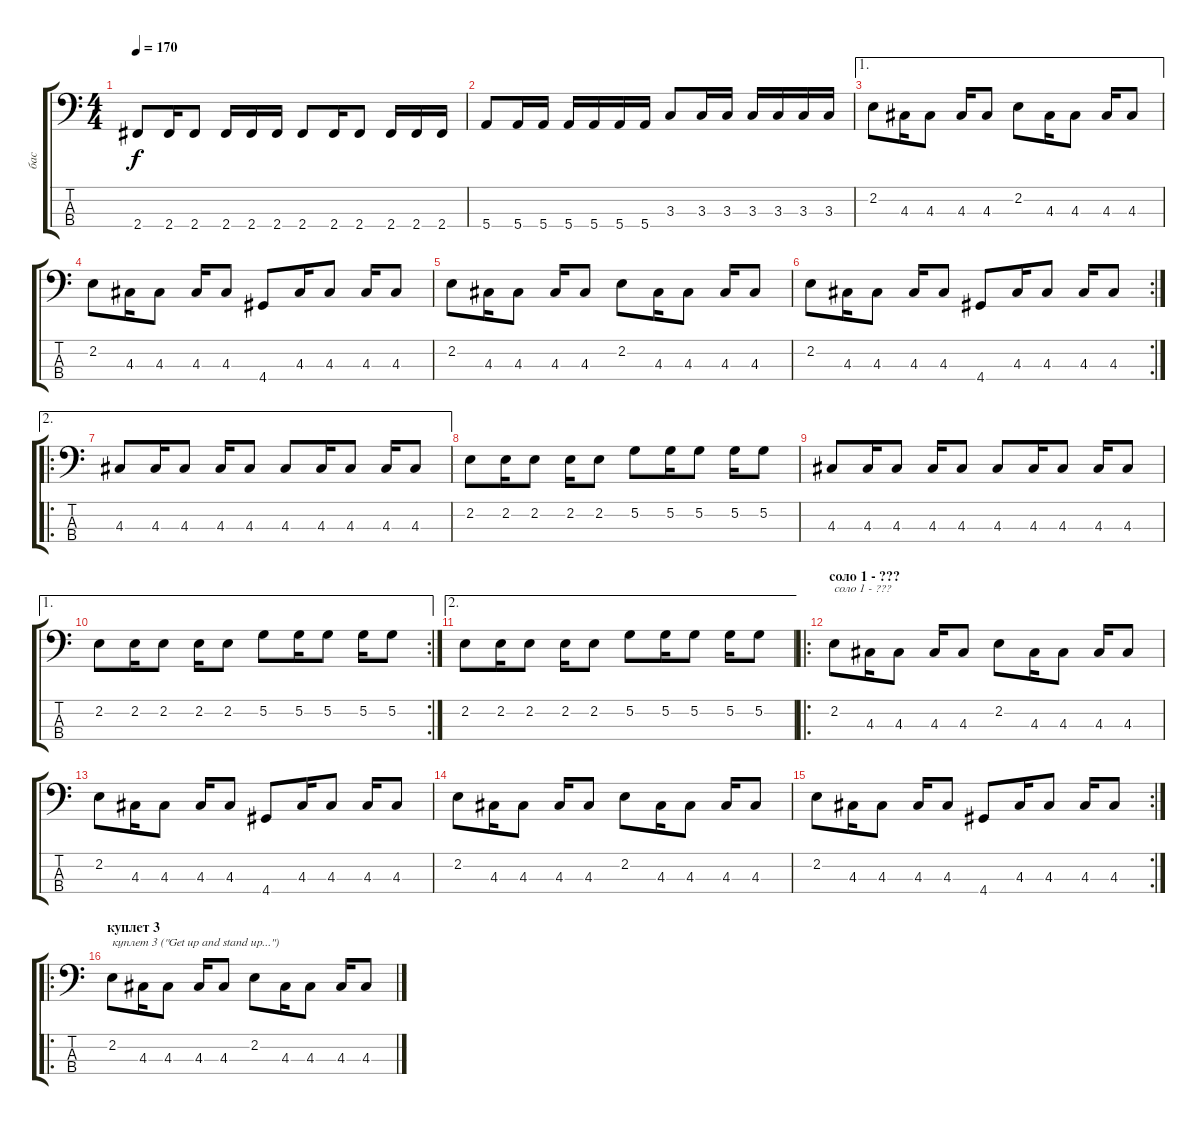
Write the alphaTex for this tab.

\track ("бас" "бас") {instrument electricbasspick}
\staff {score tabs}
\tuning (G2 D2 A1 E1) {hide}
\ts (4 4)
\tempo 170
\clef f4
\ks c
2.4.8{dy f} 2.4.16 2.4.8 2.4.16 2.4.16 2.4.16 2.4.8 2.4.16 2.4.8 2.4.16 2.4.16 2.4.16 |
5.4.8 5.4.16 5.4.16 5.4.16 5.4.16 5.4.16 5.4.16 3.3.8 3.3.16 3.3.16 3.3.16 3.3.16 3.3.16 3.3.16 |
\ae 1
2.2.8 4.3.16 4.3.8 4.3.16 4.3.8 2.2.8 4.3.16 4.3.8 4.3.16 4.3.8 |
2.2.8 4.3.16 4.3.8 4.3.16 4.3.8 4.4.8 4.3.16 4.3.8 4.3.16 4.3.8 |
2.2.8 4.3.16 4.3.8 4.3.16 4.3.8 2.2.8 4.3.16 4.3.8 4.3.16 4.3.8 |
\rc 2
2.2.8 4.3.16 4.3.8 4.3.16 4.3.8 4.4.8 4.3.16 4.3.8 4.3.16 4.3.8 |
\ae 2
\ro
4.3.8 4.3.16 4.3.8 4.3.16 4.3.8 4.3.8 4.3.16 4.3.8 4.3.16 4.3.8 |
2.2.8 2.2.16 2.2.8 2.2.16 2.2.8 5.2.8 5.2.16 5.2.8 5.2.16 5.2.8 |
4.3.8 4.3.16 4.3.8 4.3.16 4.3.8 4.3.8 4.3.16 4.3.8 4.3.16 4.3.8 |
\ae 1
\rc 2
2.2.8 2.2.16 2.2.8 2.2.16 2.2.8 5.2.8 5.2.16 5.2.8 5.2.16 5.2.8 |
\ae 2
2.2.8 2.2.16 2.2.8 2.2.16 2.2.8 5.2.8 5.2.16 5.2.8 5.2.16 5.2.8 |
\ro
\section ("" "соло 1 - ???")
2.2.8{txt "соло 1 - ???"} 4.3.16 4.3.8 4.3.16 4.3.8 2.2.8 4.3.16 4.3.8 4.3.16 4.3.8 |
2.2.8 4.3.16 4.3.8 4.3.16 4.3.8 4.4.8 4.3.16 4.3.8 4.3.16 4.3.8 |
2.2.8 4.3.16 4.3.8 4.3.16 4.3.8 2.2.8 4.3.16 4.3.8 4.3.16 4.3.8 |
\rc 2
2.2.8 4.3.16 4.3.8 4.3.16 4.3.8 4.4.8 4.3.16 4.3.8 4.3.16 4.3.8 |
\ro
\section ("" "куплет 3")
2.2.8{txt "куплет 3 (\"Get up and stand up...\")"} 4.3.16 4.3.8 4.3.16 4.3.8 2.2.8 4.3.16 4.3.8 4.3.16 4.3.8
